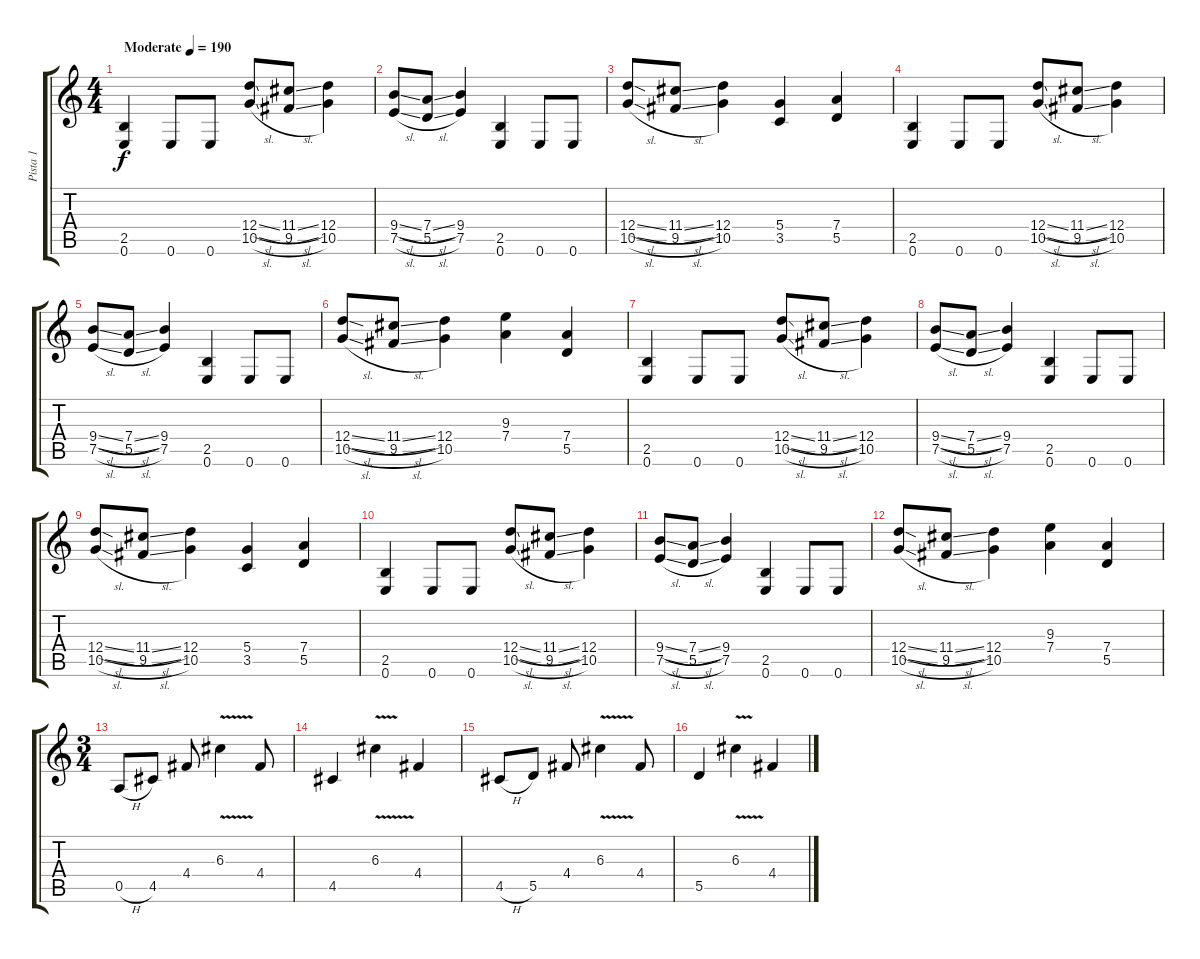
\track ("Pista 1" "Pista 1") {instrument overdrivenguitar}
\staff {score tabs}
\tuning (E4 B3 G3 D3 A2 E2) {hide}
\ts (4 4)
\tempo (190 "Moderate")
\clef g2
\ks c
(2.5 0.6).4{dy f instrument overdrivenguitar} 0.6.8 0.6.8 (12.4{sl} 10.5{sl}).8 (11.4{sl} 9.5{sl}).8 (12.4 10.5).4 |
(9.4{sl} 7.5{sl}).8 (7.4{sl} 5.5{sl}).8 (9.4 7.5).4 (2.5 0.6).4 0.6.8 0.6.8 |
(12.4{sl} 10.5{sl}).8 (11.4{sl} 9.5{sl}).8 (12.4 10.5).4 (5.4 3.5).4 (7.4 5.5).4 |
(2.5 0.6).4 0.6.8 0.6.8 (12.4{sl} 10.5{sl}).8 (11.4{sl} 9.5{sl}).8 (12.4 10.5).4 |
(9.4{sl} 7.5{sl}).8 (7.4{sl} 5.5{sl}).8 (9.4 7.5).4 (2.5 0.6).4 0.6.8 0.6.8 |
(12.4{sl} 10.5{sl}).8 (11.4{sl} 9.5{sl}).8 (12.4 10.5).4 (9.3 7.4).4 (7.4 5.5).4 |
(2.5 0.6).4 0.6.8 0.6.8 (12.4{sl} 10.5{sl}).8 (11.4{sl} 9.5{sl}).8 (12.4 10.5).4 |
(9.4{sl} 7.5{sl}).8 (7.4{sl} 5.5{sl}).8 (9.4 7.5).4 (2.5 0.6).4 0.6.8 0.6.8 |
(12.4{sl} 10.5{sl}).8 (11.4{sl} 9.5{sl}).8 (12.4 10.5).4 (5.4 3.5).4 (7.4 5.5).4 |
(2.5 0.6).4 0.6.8 0.6.8 (12.4{sl} 10.5{sl}).8 (11.4{sl} 9.5{sl}).8 (12.4 10.5).4 |
(9.4{sl} 7.5{sl}).8 (7.4{sl} 5.5{sl}).8 (9.4 7.5).4 (2.5 0.6).4 0.6.8 0.6.8 |
(12.4{sl} 10.5{sl}).8 (11.4{sl} 9.5{sl}).8 (12.4 10.5).4 (9.3 7.4).4 (7.4 5.5).4 |
\ts (3 4)
0.5{h}.8 4.5.8 4.4.8 6.3{v}.4 4.4.8 |
4.5.4 6.3{v}.4 4.4.4 |
4.5{h}.8 5.5.8 4.4.8 6.3{v}.4 4.4.8 |
5.5.4 6.3{v}.4 4.4.4
